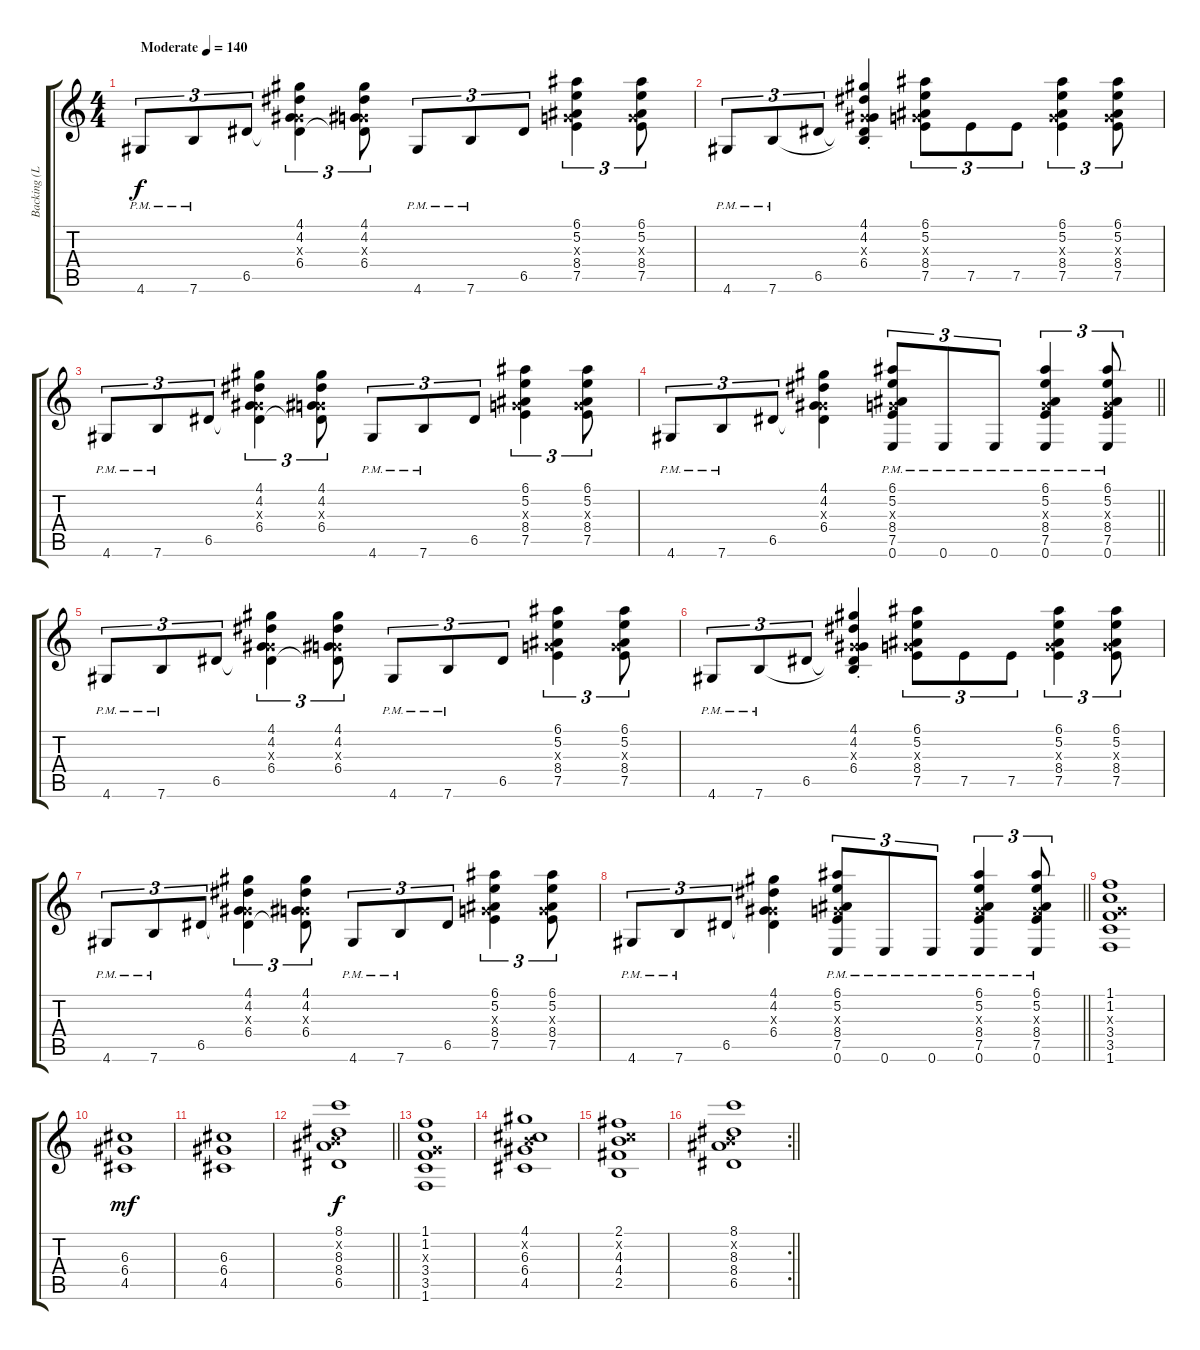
\track ("Backing (Left)" "Backing (L") {instrument distortionguitar}
\staff {score tabs}
\tuning (E4 B3 G3 D3 A2 E2) {hide}
\ts (4 4)
\tempo (140 "Moderate")
\clef g2
\ks c
4.6{pm}.8{tu (3 2) dy f instrument distortionguitar} 7.6{pm}.8{tu (3 2)} 6.5.8{tu (3 2)} (4.1 4.2 0.3{x} 6.4 6.5{t}).4{tu (3 2)} (4.1 4.2 0.3{x} 6.4 6.5{t}).8{tu (3 2)} 4.6{pm}.8{tu (3 2)} 7.6{pm}.8{tu (3 2)} 6.5.8{tu (3 2)} (6.1 5.2 0.3{x} 8.4 7.5).4{tu (3 2)} (6.1 5.2 0.3{x} 8.4 7.5).8{tu (3 2)} |
4.6{pm}.8{tu (3 2)} 7.6{pm}.8{tu (3 2)} 6.5.8{tu (3 2)} (4.1{st} 4.2{st} 0.3{x} 6.4 6.5{t} 7.6{t}).4 (6.1 5.2 0.3{x} 8.4 7.5).8{tu (3 2)} 7.5.8{tu (3 2)} 7.5.8{tu (3 2)} (6.1 5.2 0.3{x} 8.4 7.5).4{tu (3 2)} (6.1 5.2 0.3{x} 8.4 7.5).8{tu (3 2)} |
4.6{pm}.8{tu (3 2)} 7.6{pm}.8{tu (3 2)} 6.5.8{tu (3 2)} (4.1 4.2 0.3{x} 6.4 6.5{t}).4{tu (3 2)} (4.1 4.2 0.3{x} 6.4 6.5{t}).8{tu (3 2)} 4.6{pm}.8{tu (3 2)} 7.6{pm}.8{tu (3 2)} 6.5.8{tu (3 2)} (6.1 5.2 0.3{x} 8.4 7.5).4{tu (3 2)} (6.1 5.2 0.3{x} 8.4 7.5).8{tu (3 2)} |
\barLineRight lightlight
4.6{pm}.8{tu (3 2)} 7.6{pm}.8{tu (3 2)} 6.5.8{tu (3 2)} (4.1 4.2 0.3{x} 6.4 6.5{t}).4 (6.1 5.2 0.3{x} 8.4 7.5 0.6{pm}).8{tu (3 2)} 0.6{pm}.8{tu (3 2)} 0.6{pm}.8{tu (3 2)} (6.1 5.2 0.3{x} 8.4 7.5 0.6{pm}).4{tu (3 2)} (6.1 5.2 0.3{x} 8.4 7.5 0.6{pm}).8{tu (3 2)} |
4.6{pm}.8{tu (3 2)} 7.6{pm}.8{tu (3 2)} 6.5.8{tu (3 2)} (4.1 4.2 0.3{x} 6.4 6.5{t}).4{tu (3 2)} (4.1 4.2 0.3{x} 6.4 6.5{t}).8{tu (3 2)} 4.6{pm}.8{tu (3 2)} 7.6{pm}.8{tu (3 2)} 6.5.8{tu (3 2)} (6.1 5.2 0.3{x} 8.4 7.5).4{tu (3 2)} (6.1 5.2 0.3{x} 8.4 7.5).8{tu (3 2)} |
4.6{pm}.8{tu (3 2)} 7.6{pm}.8{tu (3 2)} 6.5.8{tu (3 2)} (4.1{st} 4.2{st} 0.3{x} 6.4 6.5{t} 7.6{t}).4 (6.1 5.2 0.3{x} 8.4 7.5).8{tu (3 2)} 7.5.8{tu (3 2)} 7.5.8{tu (3 2)} (6.1 5.2 0.3{x} 8.4 7.5).4{tu (3 2)} (6.1 5.2 0.3{x} 8.4 7.5).8{tu (3 2)} |
4.6{pm}.8{tu (3 2)} 7.6{pm}.8{tu (3 2)} 6.5.8{tu (3 2)} (4.1 4.2 0.3{x} 6.4 6.5{t}).4{tu (3 2)} (4.1 4.2 0.3{x} 6.4 6.5{t}).8{tu (3 2)} 4.6{pm}.8{tu (3 2)} 7.6{pm}.8{tu (3 2)} 6.5.8{tu (3 2)} (6.1 5.2 0.3{x} 8.4 7.5).4{tu (3 2)} (6.1 5.2 0.3{x} 8.4 7.5).8{tu (3 2)} |
\barLineRight lightlight
4.6{pm}.8{tu (3 2)} 7.6{pm}.8{tu (3 2)} 6.5.8{tu (3 2)} (4.1 4.2 0.3{x} 6.4 6.5{t}).4 (6.1 5.2 0.3{x} 8.4 7.5 0.6{pm}).8{tu (3 2)} 0.6{pm}.8{tu (3 2)} 0.6{pm}.8{tu (3 2)} (6.1 5.2 0.3{x} 8.4 7.5 0.6{pm}).4{tu (3 2)} (6.1 5.2 0.3{x} 8.4 7.5 0.6{pm}).8{tu (3 2)} |
(1.1 1.2 0.3{x} 3.4 3.5 1.6).1 |
(6.3 6.4 4.5).1{dy mf} |
(6.3 6.4 4.5).1 |
\barLineRight lightlight
(8.1 0.2{x} 8.3 8.4 6.5).1{dy f} |
(1.1 1.2 0.3{x} 3.4 3.5 1.6).1 |
(4.1 0.2{x} 6.3 6.4 4.5).1 |
(2.1 1.2{x} 4.3 4.4 2.5).1 |
\rc 2
\barLineRight lightlight
(8.1 0.2{x} 8.3 8.4 6.5).1
